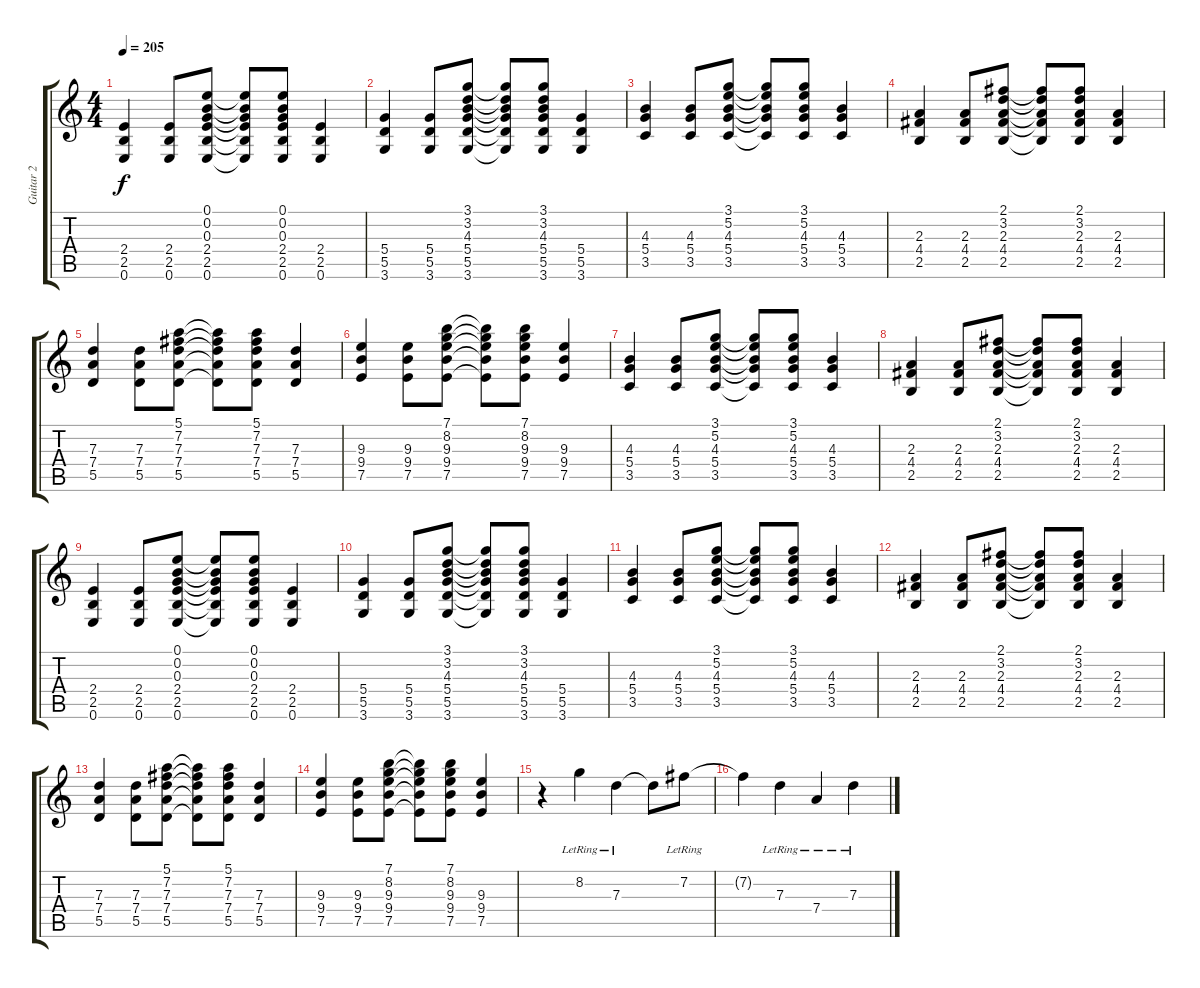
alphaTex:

\track ("Guitar 2" "Guitar 2") {instrument distortionguitar}
\staff {score tabs}
\tuning (E4 B3 G3 D3 A2 E2) {hide}
\ts (4 4)
\tempo 205
\clef g2
\ks c
(2.4 2.5 0.6).4{dy f} (2.4 2.5 0.6).8 (0.1 0.2 0.3 2.4 2.5 0.6).8 (0.1{t} 0.2{t} 0.3{t} 2.4{t} 2.5{t} 0.6{t}).8 (0.1 0.2 0.3 2.4 2.5 0.6).8 (2.4 2.5 0.6).4 |
(5.4 5.5 3.6).4 (5.4 5.5 3.6).8 (3.1 3.2 4.3 5.4 5.5 3.6).8 (3.1{t} 3.2{t} 4.3{t} 5.4{t} 5.5{t} 3.6{t}).8 (3.1 3.2 4.3 5.4 5.5 3.6).8 (5.4 5.5 3.6).4 |
(4.3 5.4 3.5).4 (4.3 5.4 3.5).8 (3.1 5.2 4.3 5.4 3.5).8 (3.1{t} 5.2{t} 4.3{t} 5.4{t} 3.5{t}).8 (3.1 5.2 4.3 5.4 3.5).8 (4.3 5.4 3.5).4 |
(2.3 4.4 2.5).4 (2.3 4.4 2.5).8 (2.1 3.2 2.3 4.4 2.5).8 (2.1{t} 3.2{t} 2.3{t} 4.4{t} 2.5{t}).8 (2.1 3.2 2.3 4.4 2.5).8 (2.3 4.4 2.5).4 |
(7.3 7.4 5.5).4 (7.3 7.4 5.5).8 (5.1 7.2 7.3 7.4 5.5).8 (5.1{t} 7.2{t} 7.3{t} 7.4{t} 5.5{t}).8 (5.1 7.2 7.3 7.4 5.5).8 (7.3 7.4 5.5).4 |
(9.3 9.4 7.5).4 (9.3 9.4 7.5).8 (7.1 8.2 9.3 9.4 7.5).8 (7.1{t} 8.2{t} 9.3{t} 9.4{t} 7.5{t}).8 (7.1 8.2 9.3 9.4 7.5).8 (9.3 9.4 7.5).4 |
(4.3 5.4 3.5).4 (4.3 5.4 3.5).8 (3.1 5.2 4.3 5.4 3.5).8 (3.1{t} 5.2{t} 4.3{t} 5.4{t} 3.5{t}).8 (3.1 5.2 4.3 5.4 3.5).8 (4.3 5.4 3.5).4 |
(2.3 4.4 2.5).4 (2.3 4.4 2.5).8 (2.1 3.2 2.3 4.4 2.5).8 (2.1{t} 3.2{t} 2.3{t} 4.4{t} 2.5{t}).8 (2.1 3.2 2.3 4.4 2.5).8 (2.3 4.4 2.5).4 |
(2.4 2.5 0.6).4 (2.4 2.5 0.6).8 (0.1 0.2 0.3 2.4 2.5 0.6).8 (0.1{t} 0.2{t} 0.3{t} 2.4{t} 2.5{t} 0.6{t}).8 (0.1 0.2 0.3 2.4 2.5 0.6).8 (2.4 2.5 0.6).4 |
(5.4 5.5 3.6).4 (5.4 5.5 3.6).8 (3.1 3.2 4.3 5.4 5.5 3.6).8 (3.1{t} 3.2{t} 4.3{t} 5.4{t} 5.5{t} 3.6{t}).8 (3.1 3.2 4.3 5.4 5.5 3.6).8 (5.4 5.5 3.6).4 |
(4.3 5.4 3.5).4 (4.3 5.4 3.5).8 (3.1 5.2 4.3 5.4 3.5).8 (3.1{t} 5.2{t} 4.3{t} 5.4{t} 3.5{t}).8 (3.1 5.2 4.3 5.4 3.5).8 (4.3 5.4 3.5).4 |
(2.3 4.4 2.5).4 (2.3 4.4 2.5).8 (2.1 3.2 2.3 4.4 2.5).8 (2.1{t} 3.2{t} 2.3{t} 4.4{t} 2.5{t}).8 (2.1 3.2 2.3 4.4 2.5).8 (2.3 4.4 2.5).4 |
(7.3 7.4 5.5).4 (7.3 7.4 5.5).8 (5.1 7.2 7.3 7.4 5.5).8 (5.1{t} 7.2{t} 7.3{t} 7.4{t} 5.5{t}).8 (5.1 7.2 7.3 7.4 5.5).8 (7.3 7.4 5.5).4 |
(9.3 9.4 7.5).4 (9.3 9.4 7.5).8 (7.1 8.2 9.3 9.4 7.5).8 (7.1{t} 8.2{t} 9.3{t} 9.4{t} 7.5{t}).8 (7.1 8.2 9.3 9.4 7.5).8 (9.3 9.4 7.5).4 |
r.4 8.2{lr}.4 7.3{lr}.4 7.3{t}.8 7.2{lr}.8 |
7.2{t}.4 7.3{lr}.4 7.4{lr}.4 7.3{lr}.4
